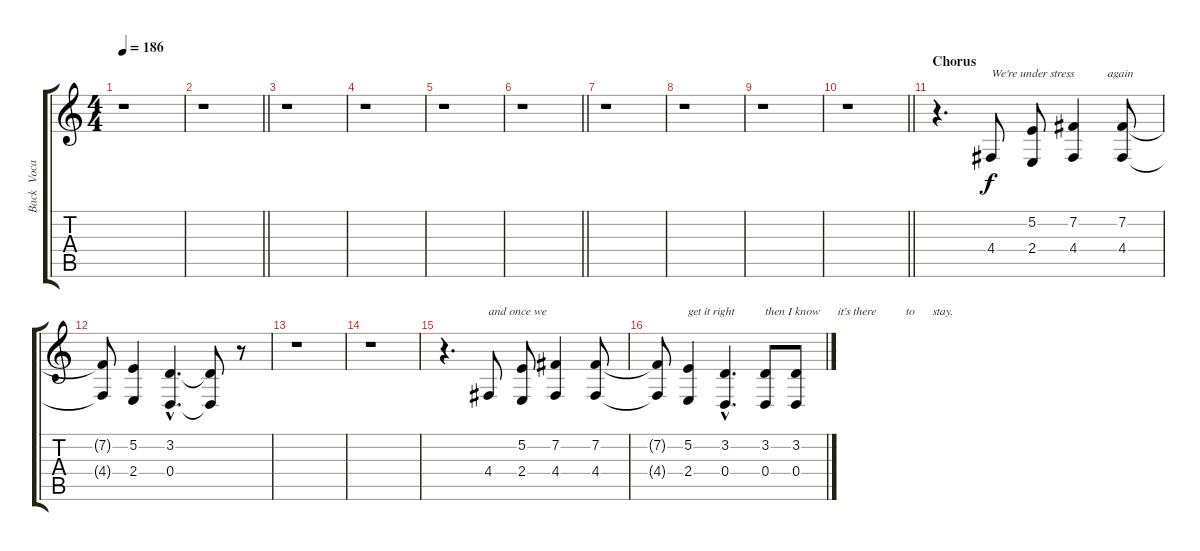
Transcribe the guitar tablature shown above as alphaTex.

\track ("Back  Vocal" "Back  Voca") {instrument flute}
\staff {score tabs}
\tuning (E4 B3 G3 D3 A2 E2) {hide}
\ts (4 4)
\tempo 186
\clef g2
\ks c
r.1{dy f} |
\barLineRight lightlight
r.1 |
r.1 |
r.1 |
r.1 |
\barLineRight lightlight
r.1 |
r.1 |
r.1 |
r.1 |
\barLineRight lightlight
r.1 |
\section ("" "Chorus")
r.4{d} 4.4.8{txt "We're under stress           again"} (5.2 2.4).8 (7.2 4.4).4 (7.2 4.4).8 |
(7.2{t} 4.4{t}).8 (5.2 2.4).4 (3.2{hac} 0.4{hac}).4{d} (3.2{t} 0.4{t}).8 r.8 |
r.1 |
r.1 |
r.4{d} 4.4.8{txt "and once we "} (5.2 2.4).8 (7.2 4.4).4 (7.2 4.4).8 |
(7.2{t} 4.4{t}).8 (5.2 2.4).4{txt "get it right"} (3.2{hac} 0.4{hac}).4{d} (3.2 0.4).8{txt "then I know      it's there          to      stay."} (3.2 0.4).8
